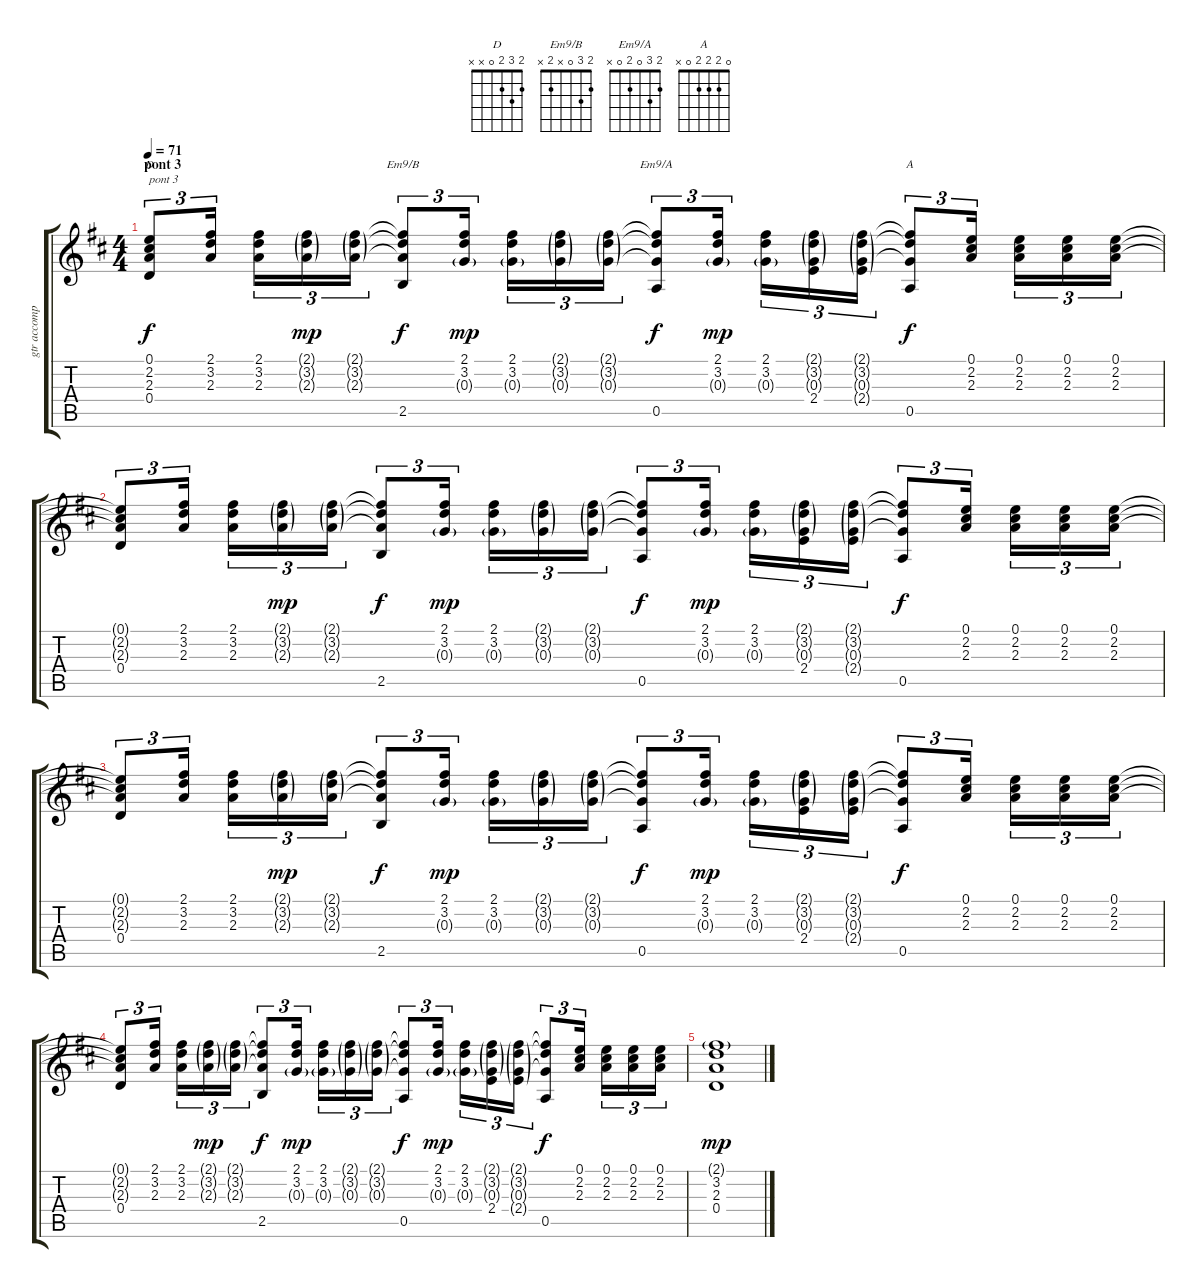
\track ("gtr accompagnement" "gtr accomp") {instrument acousticguitarnylon}
\staff {score tabs}
\tuning (E4 B3 G3 D3 A2 E2) {hide}
\chord ("D" 2 3 2 0 x x)
\chord ("Em9/B" 2 3 0 x 2 x)
\chord ("Em9/A" 2 3 0 2 0 x)
\chord ("A" 0 2 2 2 0 x)
\ts (4 4)
\section ("" "pont 3")
\tempo 71
\clef g2
\ks d
(0.1{t} 2.2{t} 2.3{t} 0.4).8{tu (3 2) ch "D" txt "pont 3" dy f} (2.1 3.2 2.3).16{tu (3 2)} (2.1 3.2 2.3).16{tu (3 2)} (2.1{g} 3.2{g} 2.3{g}).16{tu (3 2) dy mp} (2.1{g} 3.2{g} 2.3{g}).16{tu (3 2)} (2.1{t} 3.2{t} 2.3{t} 2.5).8{tu (3 2) ch "Em9/B" dy f} (2.1 3.2 0.3{g}).16{tu (3 2) dy mp} (2.1 3.2 0.3{g}).16{tu (3 2)} (2.1{g} 3.2{g} 0.3{g}).16{tu (3 2)} (2.1{g} 3.2{g} 0.3{g}).16{tu (3 2)} (2.1{t} 3.2{t} 0.3{t} 0.5).8{tu (3 2) ch "Em9/A" dy f} (2.1 3.2 0.3{g}).16{tu (3 2) dy mp} (2.1 3.2 0.3{g}).16{tu (3 2)} (2.1{g} 3.2{g} 0.3{g} 2.4).16{tu (3 2)} (2.1{g} 3.2{g} 0.3{g} 2.4{g}).16{tu (3 2)} (2.1{t} 3.2{t} 0.3{t} 0.5).8{tu (3 2) ch "A" dy f} (0.1 2.2 2.3).16{tu (3 2)} (0.1 2.2 2.3).16{tu (3 2)} (0.1 2.2 2.3).16{tu (3 2)} (0.1 2.2 2.3).16{tu (3 2)} |
(0.1{t} 2.2{t} 2.3{t} 0.4).8{tu (3 2)} (2.1 3.2 2.3).16{tu (3 2)} (2.1 3.2 2.3).16{tu (3 2)} (2.1{g} 3.2{g} 2.3{g}).16{tu (3 2) dy mp} (2.1{g} 3.2{g} 2.3{g}).16{tu (3 2)} (2.1{t} 3.2{t} 2.3{t} 2.5).8{tu (3 2) dy f} (2.1 3.2 0.3{g}).16{tu (3 2) dy mp} (2.1 3.2 0.3{g}).16{tu (3 2)} (2.1{g} 3.2{g} 0.3{g}).16{tu (3 2)} (2.1{g} 3.2{g} 0.3{g}).16{tu (3 2)} (2.1{t} 3.2{t} 0.3{t} 0.5).8{tu (3 2) dy f} (2.1 3.2 0.3{g}).16{tu (3 2) dy mp} (2.1 3.2 0.3{g}).16{tu (3 2)} (2.1{g} 3.2{g} 0.3{g} 2.4).16{tu (3 2)} (2.1{g} 3.2{g} 0.3{g} 2.4{g}).16{tu (3 2)} (2.1{t} 3.2{t} 0.3{t} 0.5).8{tu (3 2) dy f} (0.1 2.2 2.3).16{tu (3 2)} (0.1 2.2 2.3).16{tu (3 2)} (0.1 2.2 2.3).16{tu (3 2)} (0.1 2.2 2.3).16{tu (3 2)} |
(0.1{t} 2.2{t} 2.3{t} 0.4).8{tu (3 2)} (2.1 3.2 2.3).16{tu (3 2)} (2.1 3.2 2.3).16{tu (3 2)} (2.1{g} 3.2{g} 2.3{g}).16{tu (3 2) dy mp} (2.1{g} 3.2{g} 2.3{g}).16{tu (3 2)} (2.1{t} 3.2{t} 2.3{t} 2.5).8{tu (3 2) dy f} (2.1 3.2 0.3{g}).16{tu (3 2) dy mp} (2.1 3.2 0.3{g}).16{tu (3 2)} (2.1{g} 3.2{g} 0.3{g}).16{tu (3 2)} (2.1{g} 3.2{g} 0.3{g}).16{tu (3 2)} (2.1{t} 3.2{t} 0.3{t} 0.5).8{tu (3 2) dy f} (2.1 3.2 0.3{g}).16{tu (3 2) dy mp} (2.1 3.2 0.3{g}).16{tu (3 2)} (2.1{g} 3.2{g} 0.3{g} 2.4).16{tu (3 2)} (2.1{g} 3.2{g} 0.3{g} 2.4{g}).16{tu (3 2)} (2.1{t} 3.2{t} 0.3{t} 0.5).8{tu (3 2) dy f} (0.1 2.2 2.3).16{tu (3 2)} (0.1 2.2 2.3).16{tu (3 2)} (0.1 2.2 2.3).16{tu (3 2)} (0.1 2.2 2.3).16{tu (3 2)} |
(0.1{t} 2.2{t} 2.3{t} 0.4).8{tu (3 2)} (2.1 3.2 2.3).16{tu (3 2)} (2.1 3.2 2.3).16{tu (3 2)} (2.1{g} 3.2{g} 2.3{g}).16{tu (3 2) dy mp} (2.1{g} 3.2{g} 2.3{g}).16{tu (3 2)} (2.1{t} 3.2{t} 2.3{t} 2.5).8{tu (3 2) dy f} (2.1 3.2 0.3{g}).16{tu (3 2) dy mp} (2.1 3.2 0.3{g}).16{tu (3 2)} (2.1{g} 3.2{g} 0.3{g}).16{tu (3 2)} (2.1{g} 3.2{g} 0.3{g}).16{tu (3 2)} (2.1{t} 3.2{t} 0.3{t} 0.5).8{tu (3 2) dy f} (2.1 3.2 0.3{g}).16{tu (3 2) dy mp} (2.1 3.2 0.3{g}).16{tu (3 2)} (2.1{g} 3.2{g} 0.3{g} 2.4).16{tu (3 2)} (2.1{g} 3.2{g} 0.3{g} 2.4{g}).16{tu (3 2)} (2.1{t} 3.2{t} 0.3{t} 0.5).8{tu (3 2) dy f} (0.1 2.2 2.3).16{tu (3 2)} (0.1 2.2 2.3).16{tu (3 2)} (0.1 2.2 2.3).16{tu (3 2)} (0.1 2.2 2.3).16{tu (3 2)} |
(2.1{g} 3.2 2.3 0.4).1{dy mp}
